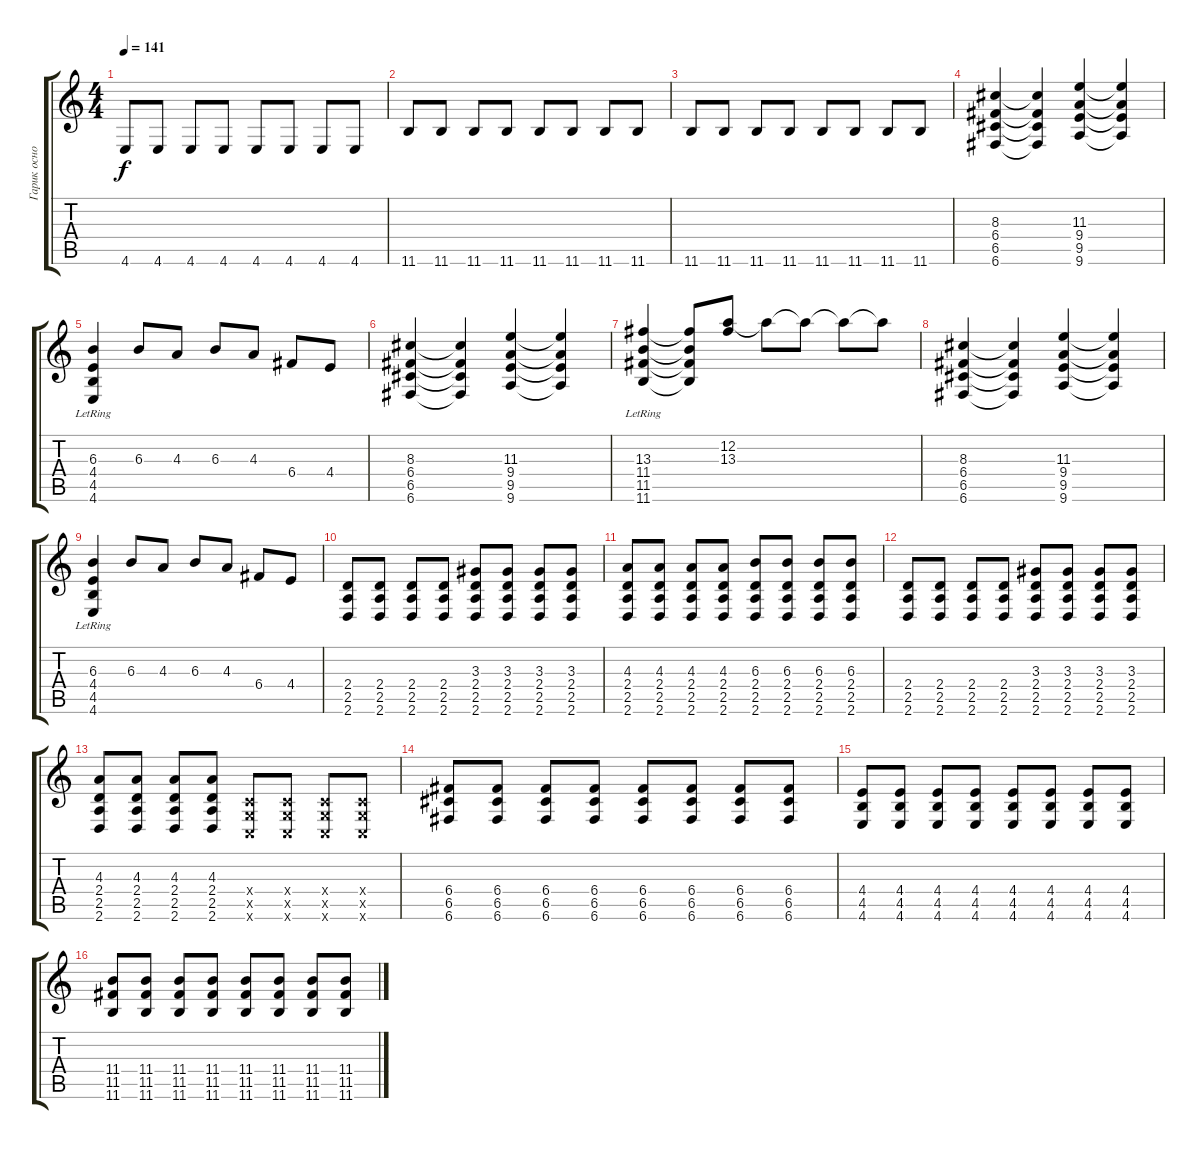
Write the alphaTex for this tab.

\track ("Гарик основа" "Гарик осно") {instrument distortionguitar}
\staff {score tabs}
\tuning (D4 A3 F3 C3 G2 C2) {hide}
\ts (4 4)
\tempo 141
\clef g2
\ks c
4.6.8{dy f} 4.6.8 4.6.8 4.6.8 4.6.8 4.6.8 4.6.8 4.6.8 |
11.6.8 11.6.8 11.6.8 11.6.8 11.6.8 11.6.8 11.6.8 11.6.8 |
11.6.8 11.6.8 11.6.8 11.6.8 11.6.8 11.6.8 11.6.8 11.6.8 |
(8.3 6.4 6.5 6.6).4 (8.3{t} 6.4{t} 6.5{t} 6.6{t}).4 (11.3 9.4 9.5 9.6).4 (11.3{t} 9.4{t} 9.5{t} 9.6{t}).4 |
(6.3{lr} 4.4{lr} 4.5{lr} 4.6{lr}).4 6.3.8 4.3.8 6.3.8 4.3.8 6.4.8 4.4.8 |
(8.3 6.4 6.5 6.6).4 (8.3{t} 6.4{t} 6.5{t} 6.6{t}).4 (11.3 9.4 9.5 9.6).4 (11.3{t} 9.4{t} 9.5{t} 9.6{t}).4 |
(13.3{lr} 11.4{lr} 11.5{lr} 11.6{lr}).4 (13.3{t} 11.4{t} 11.5{t} 11.6{t}).8 (12.2 13.3).8 12.2{t}.8 12.2{t}.8 12.2{t}.8 12.2{t}.8 |
(8.3 6.4 6.5 6.6).4 (8.3{t} 6.4{t} 6.5{t} 6.6{t}).4 (11.3 9.4 9.5 9.6).4 (11.3{t} 9.4{t} 9.5{t} 9.6{t}).4 |
(6.3{lr} 4.4{lr} 4.5{lr} 4.6{lr}).4 6.3.8 4.3.8 6.3.8 4.3.8 6.4.8 4.4.8 |
(2.4 2.5 2.6).8 (2.4 2.5 2.6).8 (2.4 2.5 2.6).8 (2.4 2.5 2.6).8 (3.3 2.4 2.5 2.6).8 (3.3 2.4 2.5 2.6).8 (3.3 2.4 2.5 2.6).8 (3.3 2.4 2.5 2.6).8 |
(4.3 2.4 2.5 2.6).8 (4.3 2.4 2.5 2.6).8 (4.3 2.4 2.5 2.6).8 (4.3 2.4 2.5 2.6).8 (6.3 2.4 2.5 2.6).8 (6.3 2.4 2.5 2.6).8 (6.3 2.4 2.5 2.6).8 (6.3 2.4 2.5 2.6).8 |
(2.4 2.5 2.6).8 (2.4 2.5 2.6).8 (2.4 2.5 2.6).8 (2.4 2.5 2.6).8 (3.3 2.4 2.5 2.6).8 (3.3 2.4 2.5 2.6).8 (3.3 2.4 2.5 2.6).8 (3.3 2.4 2.5 2.6).8 |
(4.3 2.4 2.5 2.6).8 (4.3 2.4 2.5 2.6).8 (4.3 2.4 2.5 2.6).8 (4.3 2.4 2.5 2.6).8 (0.4{x} 0.5{x} 0.6{x}).8 (0.4{x} 0.5{x} 0.6{x}).8 (0.4{x} 0.5{x} 0.6{x}).8 (0.4{x} 0.5{x} 0.6{x}).8 |
(6.4 6.5 6.6).8 (6.4 6.5 6.6).8 (6.4 6.5 6.6).8 (6.4 6.5 6.6).8 (6.4 6.5 6.6).8 (6.4 6.5 6.6).8 (6.4 6.5 6.6).8 (6.4 6.5 6.6).8 |
(4.4 4.5 4.6).8 (4.4 4.5 4.6).8 (4.4 4.5 4.6).8 (4.4 4.5 4.6).8 (4.4 4.5 4.6).8 (4.4 4.5 4.6).8 (4.4 4.5 4.6).8 (4.4 4.5 4.6).8 |
(11.4 11.5 11.6).8 (11.4 11.5 11.6).8 (11.4 11.5 11.6).8 (11.4 11.5 11.6).8 (11.4 11.5 11.6).8 (11.4 11.5 11.6).8 (11.4 11.5 11.6).8 (11.4 11.5 11.6).8
